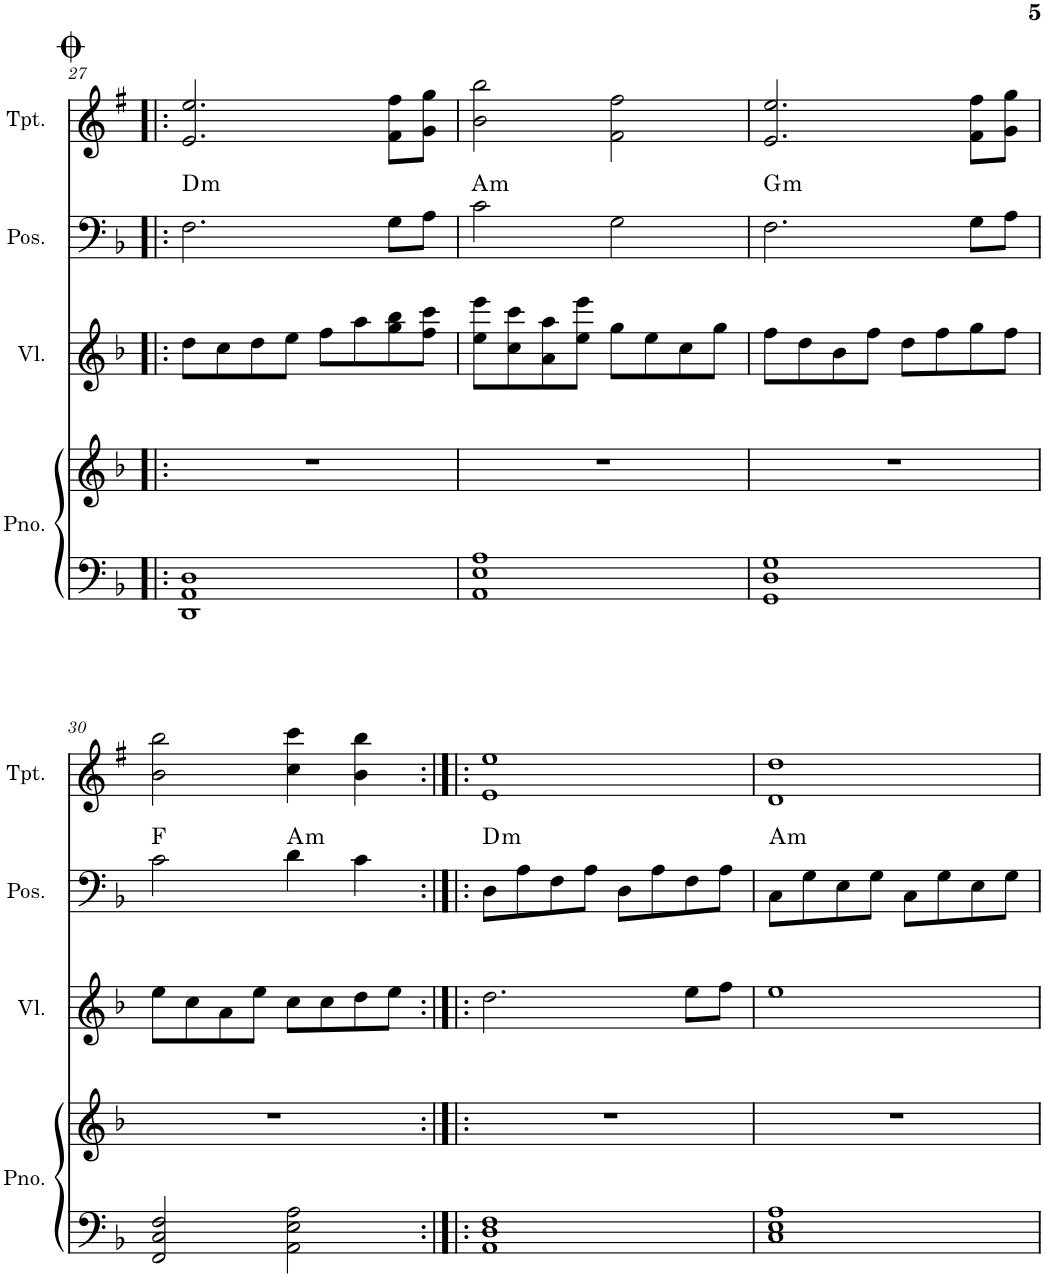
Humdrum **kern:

**kern	**kern	**kern	**kern	**harte	**kern
*part4	*part4	*part3	*part2	*part2	*part1
*staff5	*staff4	*staff3	*staff2	*	*staff1
*I"Piano	*	*I"Violine	*I"Posaune	*	*I"Trompete
*I'Pno.	*	*I'Vl.	*I'Pos.	*	*I'Tpt.
!!LO:PB:g=z
*clefF4	*clefG2	*clefG2	*clefF4	*	*clefG2
*	*	*	*	*	*Trd1c2
*k[b-]	*k[b-]	*k[b-]	*k[b-]	*	*k[f#]
*M4/4	*M4/4	*M4/4	*M4/4	*	*M4/4
=27!|:	=27!|:	=27!|:	=27!|:	=27!|:	=27!|:
!	!	!	!	!LO:H:kt=m	!
1DD 1AA 1D	1r	8dd\L	2.F\	D:min	2.e/ 2.ee/
.	.	8cc\	.	.	.
.	.	8dd\	.	.	.
.	.	8ee\J	.	.	.
.	.	8ff\L	.	.	.
.	.	8aa\	.	.	.
.	.	8gg\ 8bb-\	8G\L	.	8f#\ 8ff#\L
.	.	8ff\ 8ccc\J	8A\J	.	8g\ 8gg\J
=28	=28	=28	=28	=28	=28
!	!	!	!	!LO:H:kt=m	!
1AA 1E 1A	1r	8ee\ 8eee\L	2c\	A:min	2b\ 2bb\
.	.	8cc\ 8ccc\	.	.	.
.	.	8a\ 8aa\	.	.	.
.	.	8ee\ 8eee\J	.	.	.
.	.	8gg\L	2G\	.	2f#\ 2ff#\
.	.	8ee\	.	.	.
.	.	8cc\	.	.	.
.	.	8gg\J	.	.	.
=29	=29	=29	=29	=29	=29
!	!	!	!	!LO:H:kt=m	!
1GG 1D 1G	1r	8ff\L	2.F\	G:min	2.e/ 2.ee/
.	.	8dd\	.	.	.
.	.	8b-\	.	.	.
.	.	8ff\J	.	.	.
.	.	8dd\L	.	.	.
.	.	8ff\	.	.	.
.	.	8gg\	8G\L	.	8f#\ 8ff#\L
.	.	8ff\J	8A\J	.	8g\ 8gg\J
!!LO:LB:g=z
=30	=30	=30	=30	=30	=30
2FF/ 2C/ 2F/	1r	8ee\L	2c\	F:maj	2b\ 2bb\
.	.	8cc\	.	.	.
.	.	8a\	.	.	.
.	.	8ee\J	.	.	.
!	!	!	!	!LO:H:kt=m	!
2AA\ 2E\ 2A\	.	8cc\L	4d\	A:min	4cc\ 4ccc\
.	.	8cc\	.	.	.
.	.	8dd\	4c\	.	4b\ 4bb\
.	.	8ee\J	.	.	.
=31:|!|:	=31:|!|:	=31:|!|:	=31:|!|:	=31:|!|:	=31:|!|:
!	!	!	!	!LO:H:kt=m	!
1AA 1D 1F	1r	2.dd\	8D\L	D:min	1e 1ee
.	.	.	8A\	.	.
.	.	.	8F\	.	.
.	.	.	8A\J	.	.
.	.	.	8D\L	.	.
.	.	.	8A\	.	.
.	.	8ee\L	8F\	.	.
.	.	8ff\J	8A\J	.	.
=32	=32	=32	=32	=32	=32
!	!	!	!	!LO:H:kt=m	!
1C 1E 1A	1r	1ee	8C\L	A:min	1d 1dd
.	.	.	8G\	.	.
.	.	.	8E\	.	.
.	.	.	8G\J	.	.
.	.	.	8C\L	.	.
.	.	.	8G\	.	.
.	.	.	8E\	.	.
.	.	.	8G\J	.	.
=	=	=	=	=	=
*-	*-	*-	*-	*-	*-
